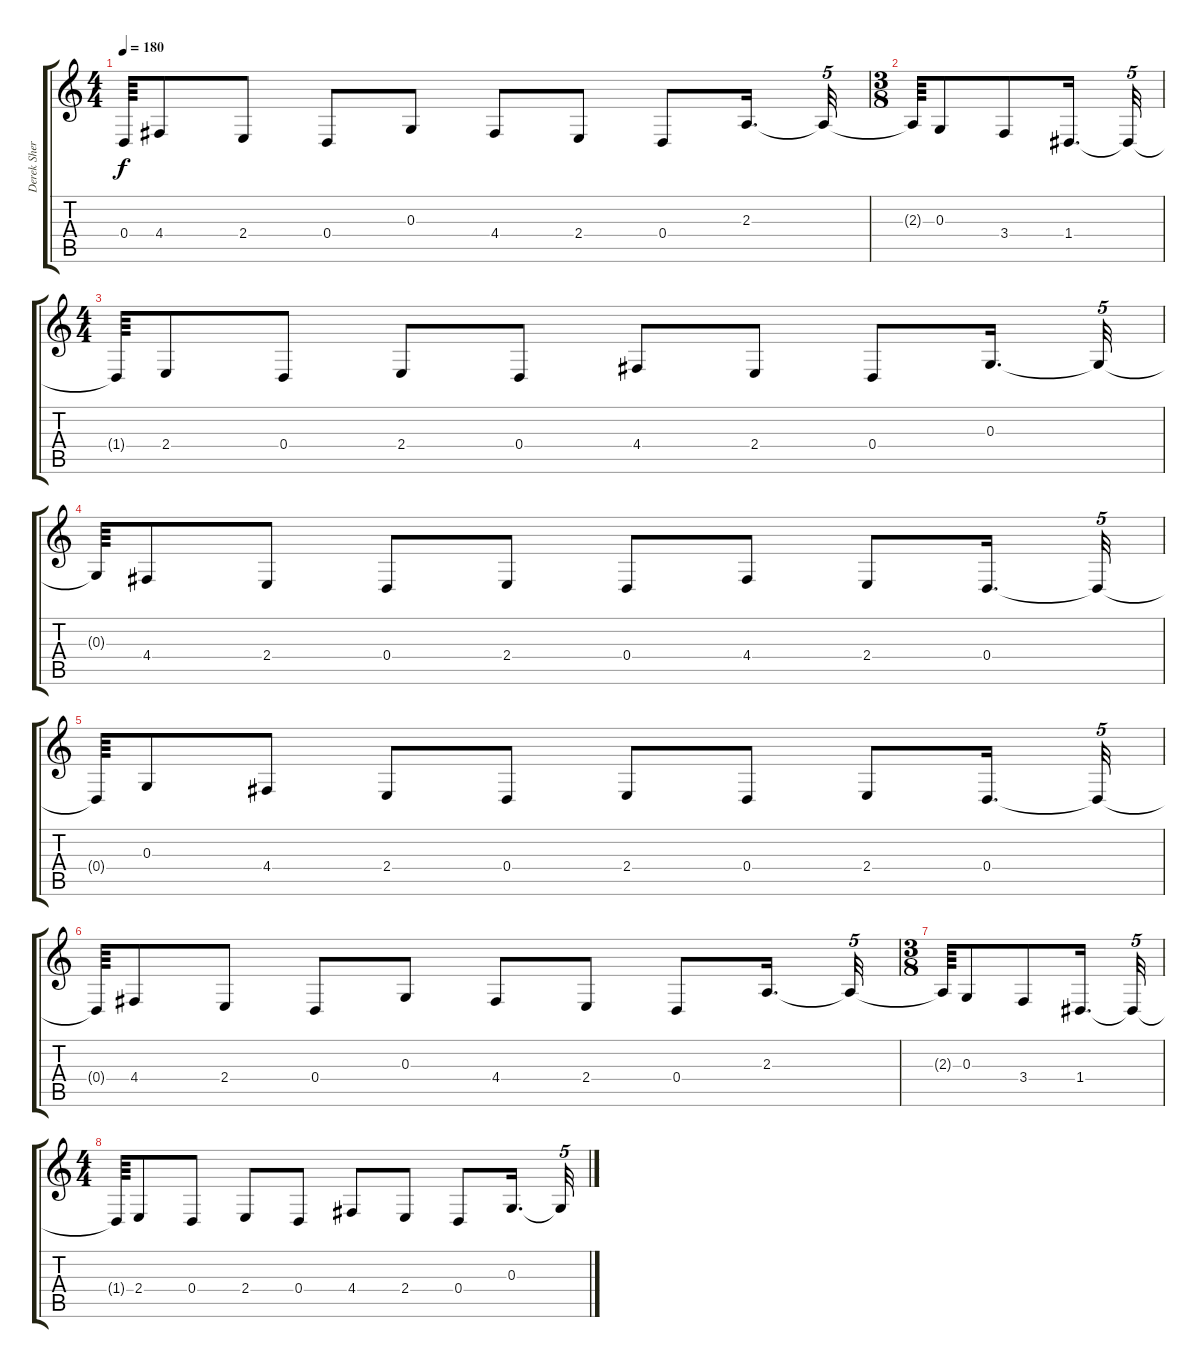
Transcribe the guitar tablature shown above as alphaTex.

\track ("Derek Sherinian" "Derek Sher") {instrument rockorgan}
\staff {score tabs}
\tuning (E4 B3 G3 D3 A2 E2) {hide}
\ts (4 4)
\tempo 180
\clef g2
\ks c
0.4{t}.64{dy f} 4.4.8 2.4.8 0.4.8 0.3.8 4.4.8 2.4.8 0.4.8 2.3.16{d} 2.3{t}.32{tu (5 4)} |
\ts (3 8)
2.3{t}.64 0.3.8 3.4.8 1.4.16{d} 1.4{t}.32{tu (5 4)} |
\ts (4 4)
1.4{t}.64 2.4.8{instrument rockorgan} 0.4.8 2.4.8 0.4.8 4.4.8 2.4.8 0.4.8 0.3.16{d} 0.3{t}.32{tu (5 4)} |
0.3{t}.64 4.4.8 2.4.8 0.4.8 2.4.8 0.4.8 4.4.8 2.4.8 0.4.16{d} 0.4{t}.32{tu (5 4)} |
0.4{t}.64 0.3.8 4.4.8 2.4.8 0.4.8 2.4.8 0.4.8 2.4.8 0.4.16{d} 0.4{t}.32{tu (5 4)} |
0.4{t}.64 4.4.8 2.4.8 0.4.8 0.3.8 4.4.8 2.4.8 0.4.8 2.3.16{d} 2.3{t}.32{tu (5 4)} |
\ts (3 8)
2.3{t}.64 0.3.8 3.4.8 1.4.16{d} 1.4{t}.32{tu (5 4)} |
\ts (4 4)
1.4{t}.64 2.4.8{instrument overdrivenguitar} 0.4.8 2.4.8 0.4.8 4.4.8 2.4.8 0.4.8 0.3.16{d} 0.3{t}.32{tu (5 4)}
